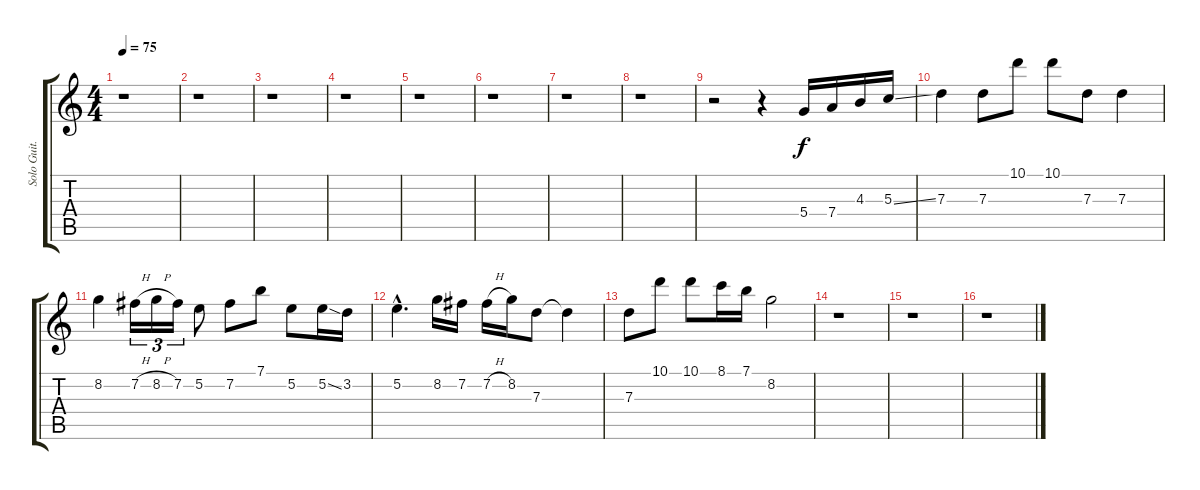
\track ("Solo Guit." "Solo Guit.") {instrument electricguitarjazz}
\staff {score tabs}
\tuning (E4 B3 G3 D3 A2 E2) {hide}
\ts (4 4)
\tempo 75
\clef g2
\ks c
r.1{dy f} |
r.1 |
r.1 |
r.1 |
r.1 |
r.1 |
r.1 |
r.1 |
r.2 r.4 5.4.16 7.4.16 4.3.16 5.3{ss}.16 |
7.3.4 7.3.8 10.1.8 10.1.8 7.3.8 7.3.4 |
8.2.4 7.2{h}.16{tu (3 2)} 8.2{h}.16{tu (3 2)} 7.2.16{tu (3 2)} 5.2.8 7.2.8 7.1.8 5.2.8 5.2{ss}.16 3.2.16 |
5.2{hac}.4{d} 8.2.16 7.2.16 7.2{h}.16 8.2.16 7.3.8 7.3{t}.4 |
7.3.8 10.1.8 10.1.8 8.1.16 7.1.16 8.2.2 |
r.1 |
r.1 |
r.1
